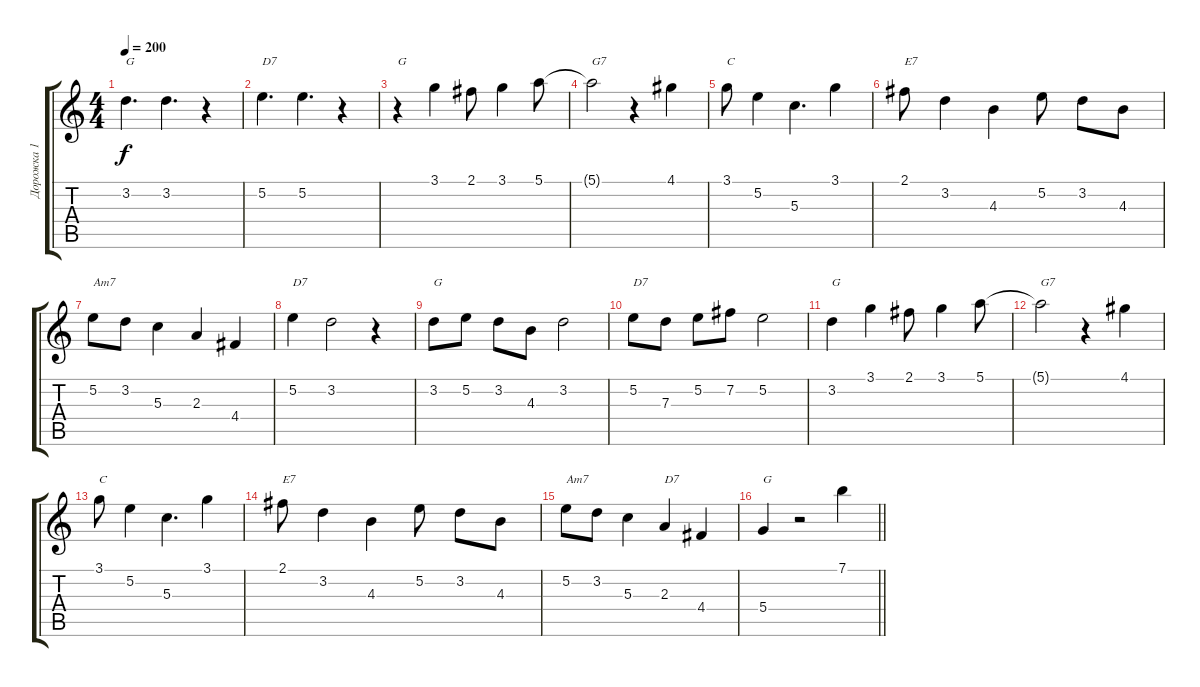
\track ("Дорожка 1" "Дорожка 1") {instrument acousticguitarsteel}
\staff {score tabs}
\tuning (E4 B3 G3 D3 A2 E2) {hide}
\ts (4 4)
\tempo 200
\clef g2
\ks c
3.2.4{d txt "G" dy f instrument acousticguitarsteel} 3.2.4{d} r.4 |
5.2.4{d txt "D7"} 5.2.4{d} r.4 |
r.4{txt "G"} 3.1.4 2.1.8 3.1.4 5.1.8 |
5.1{t}.2{txt "G7"} r.4 4.1.4 |
3.1.8{txt "C"} 5.2.4 5.3.4{d} 3.1.4 |
2.1.8{txt "E7"} 3.2.4 4.3.4 5.2.8 3.2.8 4.3.8 |
5.2.8{txt "Am7"} 3.2.8 5.3.4 2.3.4 4.4.4 |
5.2.4{txt "D7"} 3.2.2 r.4 |
3.2.8{txt "G"} 5.2.8 3.2.8 4.3.8 3.2.2 |
5.2.8{txt "D7"} 7.3.8 5.2.8 7.2.8 5.2.2 |
3.2.4{txt "G"} 3.1.4 2.1.8 3.1.4 5.1.8 |
5.1{t}.2{txt "G7"} r.4 4.1.4 |
3.1.8{txt "C"} 5.2.4 5.3.4{d} 3.1.4 |
2.1.8{txt "E7"} 3.2.4 4.3.4 5.2.8 3.2.8 4.3.8 |
5.2.8{txt "Am7"} 3.2.8 5.3.4 2.3.4{txt "D7"} 4.4.4 |
\barLineRight lightlight
5.4.4{txt "G"} r.2 7.1.4
